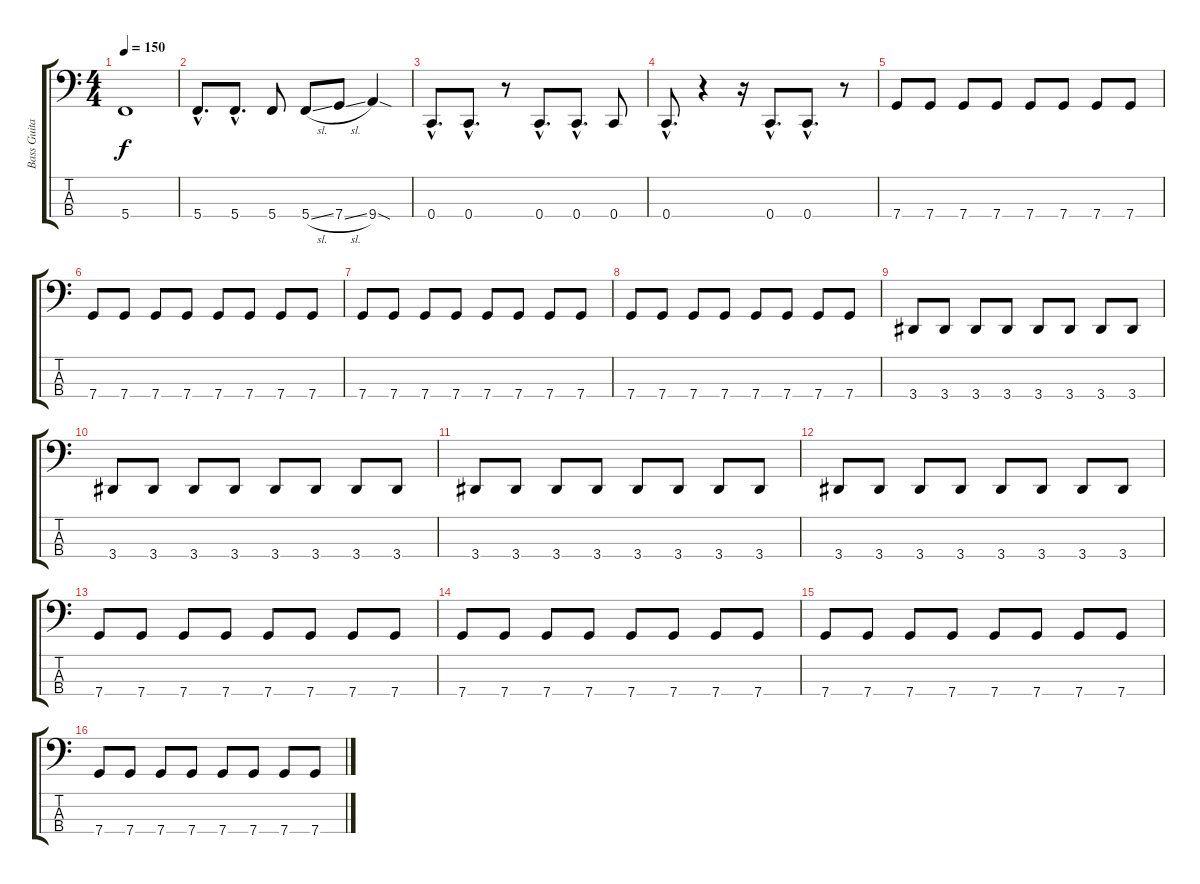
\track ("Bass Guitar" "Bass Guita") {instrument electricbasspick}
\staff {score tabs}
\tuning (F2 C2 G1 C1) {hide}
\ts (4 4)
\tempo 150
\clef f4
\ks c
5.4.1{dy f} |
5.4{hac}.8{d} 5.4{hac}.8{d} 5.4.8 5.4{sl}.8 7.4{sl}.8 9.4{sod}.4 |
0.4{hac}.8{d} 0.4{hac}.8{d} r.8 0.4{hac}.8{d} 0.4{hac}.8{d} 0.4.8 |
0.4{hac}.8{d} r.4 r.16 0.4{hac}.8{d} 0.4{hac}.8{d} r.8 |
7.4.8 7.4.8 7.4.8 7.4.8 7.4.8 7.4.8 7.4.8 7.4.8 |
7.4.8 7.4.8 7.4.8 7.4.8 7.4.8 7.4.8 7.4.8 7.4.8 |
7.4.8 7.4.8 7.4.8 7.4.8 7.4.8 7.4.8 7.4.8 7.4.8 |
7.4.8 7.4.8 7.4.8 7.4.8 7.4.8 7.4.8 7.4.8 7.4.8 |
3.4.8 3.4.8 3.4.8 3.4.8 3.4.8 3.4.8 3.4.8 3.4.8 |
3.4.8 3.4.8 3.4.8 3.4.8 3.4.8 3.4.8 3.4.8 3.4.8 |
3.4.8 3.4.8 3.4.8 3.4.8 3.4.8 3.4.8 3.4.8 3.4.8 |
3.4.8 3.4.8 3.4.8 3.4.8 3.4.8 3.4.8 3.4.8 3.4.8 |
7.4.8 7.4.8 7.4.8 7.4.8 7.4.8 7.4.8 7.4.8 7.4.8 |
7.4.8 7.4.8 7.4.8 7.4.8 7.4.8 7.4.8 7.4.8 7.4.8 |
7.4.8 7.4.8 7.4.8 7.4.8 7.4.8 7.4.8 7.4.8 7.4.8 |
7.4.8 7.4.8 7.4.8 7.4.8 7.4.8 7.4.8 7.4.8 7.4.8
